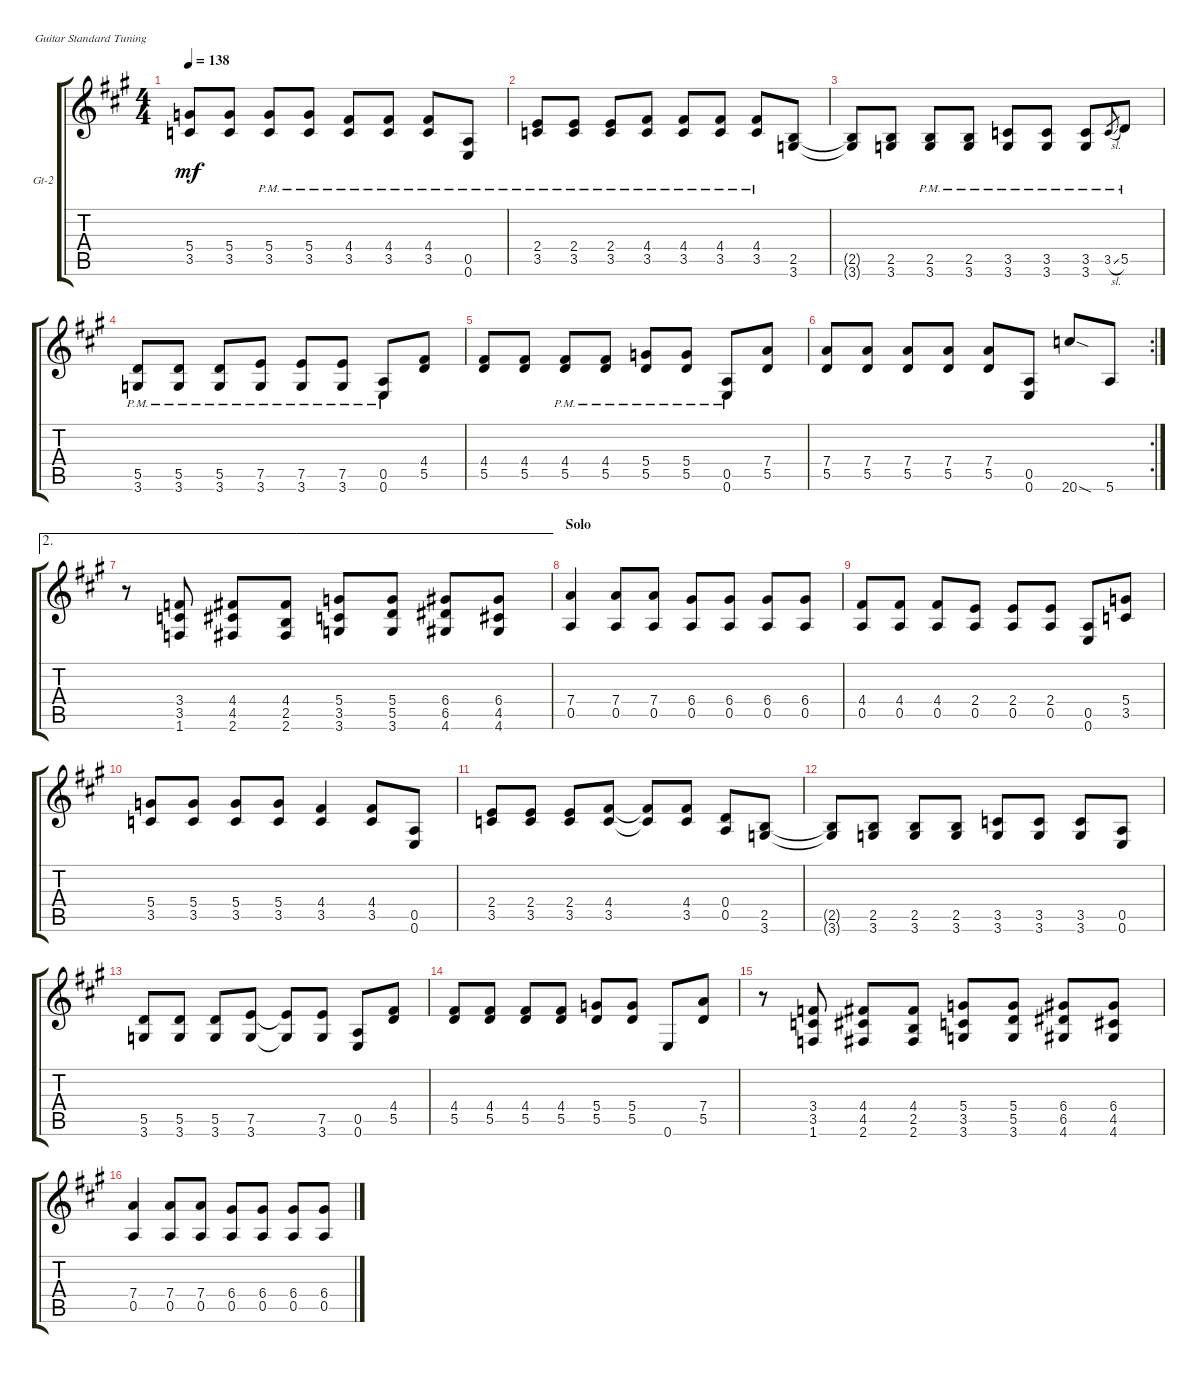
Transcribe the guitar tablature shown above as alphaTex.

\defaultSystemsLayout 4
\bracketExtendMode groupsimilarinstruments
\firstSystemTrackNameOrientation horizontal
\otherSystemsTrackNameOrientation horizontal
\track ("Guitar 2" "Gt-2") {instrument distortionguitar}
\staff {score tabs}
\tuning (E4 B3 G3 D3 A2 E2)
\ts (4 4)
\tempo 138
\clef g2
\scale
0.333333
\ks a
(5.4 3.5).8{dy mf} (5.4 3.5).8 (5.4{pm} 3.5{pm}).8 (5.4{pm} 3.5{pm}).8 (4.4{pm} 3.5{pm}).8 (4.4{pm} 3.5{pm}).8 (4.4{pm} 3.5{pm}).8 (0.5{pm} 0.6{pm}).8 |
\scale
0.333333 (2.4{pm} 3.5{pm}).8 (2.4{pm} 3.5{pm}).8 (2.4{pm} 3.5{pm}).8 (4.4{pm} 3.5{pm}).8 (4.4{pm} 3.5{pm}).8 (4.4{pm} 3.5{pm}).8 (4.4{pm} 3.5{pm}).8 (2.5 3.6).8 |
\scale
0.333333 (3.6{t} 2.5{t}).8 (3.6 2.5).8 (3.6{pm} 2.5{pm}).8 (3.6{pm} 2.5{pm}).8 (3.6{pm} 3.5{pm}).8 (3.6{pm} 3.5{pm}).8 (3.6{pm} 3.5{pm}).8 3.5{sl pm}.8{gr} 5.5{pm}.8 |
\scale
0.333333 (3.6{pm} 5.5{pm}).8 (3.6{pm} 5.5{pm}).8 (3.6{pm} 5.5{pm}).8 (3.6{pm} 7.5{pm}).8 (3.6{pm} 7.5{pm}).8 (3.6{pm} 7.5{pm}).8 (0.6{pm} 0.5{pm}).8 (5.5 4.4).8 |
\scale
0.333333 (5.5 4.4).8 (5.5 4.4).8 (5.5{pm} 4.4{pm}).8 (5.5{pm} 4.4{pm}).8 (5.5{pm} 5.4{pm}).8 (5.5{pm} 5.4{pm}).8 (0.6{pm} 0.5{pm}).8 (5.5 7.4).8 |
\rc 2
\scale
0.333333 (5.5 7.4).8 (5.5 7.4).8 (5.5 7.4).8 (5.5 7.4).8 (5.5 7.4).8 (0.6 0.5).8 20.6{sod}.8 5.6.8 |
\ae 2
\scale
0.333333 r.8 (1.6 3.4 3.5).8 (2.6 4.4 4.5).8 (2.6 4.4 2.5).8 (3.6 5.4 3.5).8 (3.6 5.4 5.5).8 (4.6 6.4 6.5).8 (4.6 6.4 4.5).8 |
\section ("" "Solo")
\scale
0.333333 (7.4 0.5).4 (7.4 0.5).8 (7.4 0.5).8 (6.4 0.5).8 (6.4 0.5).8 (6.4 0.5).8 (6.4 0.5).8 |
\scale
0.333333 (4.4 0.5).8 (4.4 0.5).8 (4.4 0.5).8 (2.4 0.5).8 (2.4 0.5).8 (2.4 0.5).8 (0.5 0.6).8 (5.4 3.5).8 |
\scale
0.333333 (5.4 3.5).8 (5.4 3.5).8 (5.4 3.5).8 (5.4 3.5).8 (4.4 3.5).4 (4.4 3.5).8 (0.5 0.6).8 |
\scale
0.333333 (2.4 3.5).8 (2.4 3.5).8 (2.4 3.5).8 (4.4 3.5).8 (4.4{t} 3.5{t}).8 (4.4 3.5).8 (0.4 0.5).8 (2.5 3.6).8 |
\scale
0.333333 (2.5{t} 3.6{t}).8 (2.5 3.6).8 (2.5 3.6).8 (2.5 3.6).8 (3.5 3.6).8 (3.5 3.6).8 (3.5 3.6).8 (0.5 0.6).8 |
\scale
0.333333 (5.5 3.6).8 (5.5 3.6).8 (5.5 3.6).8 (7.5 3.6).8 (7.5{t} 3.6{t}).8 (7.5 3.6).8 (0.5 0.6).8 (4.4 5.5).8 |
\scale
0.333333 (4.4 5.5).8 (4.4 5.5).8 (4.4 5.5).8 (4.4 5.5).8 (5.4 5.5).8 (5.4 5.5).8 0.6.8 (7.4 5.5).8 |
\scale
0.333333 r.8 (3.4 3.5 1.6).8 (4.4 4.5 2.6).8 (4.4 2.5 2.6).8 (5.4 3.5 3.6).8 (5.4 5.5 3.6).8 (6.4 6.5 4.6).8 (6.4 4.5 4.6).8 |
\scale
0.333333 (7.4 0.5).4 (7.4 0.5).8 (7.4 0.5).8 (6.4 0.5).8 (6.4 0.5).8 (6.4 0.5).8 (6.4 0.5).8
